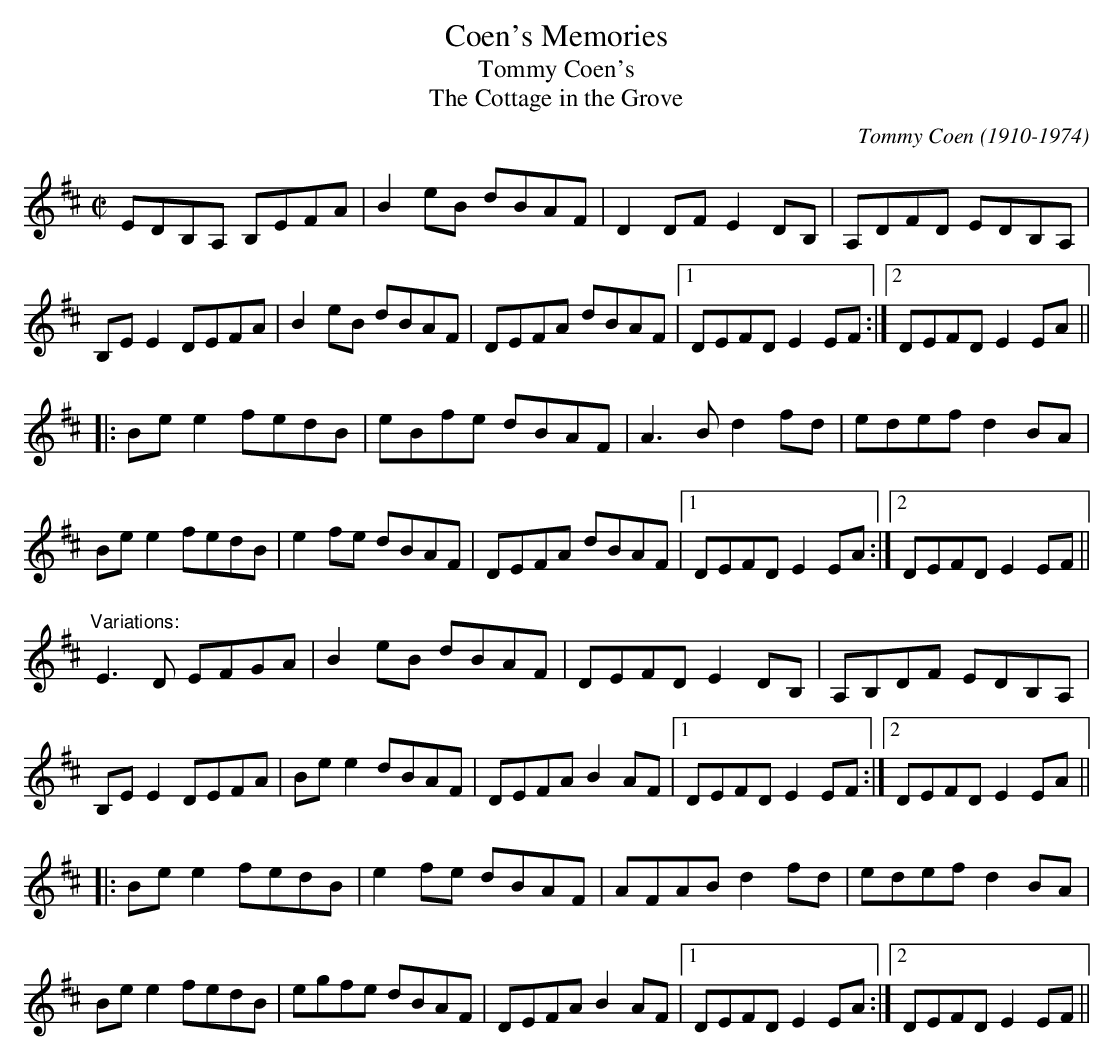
X:1
T:Coen's Memories
T:Tommy Coen's
T:Cottage in the Grove, The
C:Tommy Coen (1910-1974)
M:C|
K:Edor
EDB,A, B,EFA|B2eB dBAF|D2DF E2DB,|A,DFD EDB,A,|
B,EE2 DEFA|B2eB dBAF|DEFA dBAF|1 DEFD E2EF:|2 DEFD E2EA||
|:Bee2 fedB|eBfe dBAF|A3B d2fd|edef d2BA|
Bee2 fedB|e2fe dBAF|DEFA dBAF|1 DEFD E2EA:|2 DEFD E2EF||
"Variations:"
E3D EFGA|B2eB dBAF|DEFD E2DB,|A,B,DF EDB,A,|
B,EE2 DEFA|Bee2 dBAF|DEFA B2AF|1 DEFD E2EF:|2 DEFD E2EA||
|:Bee2 fedB|e2fe dBAF|AFAB d2fd|edef d2BA|
Bee2 fedB|egfe dBAF|DEFA B2AF|1 DEFD E2EA:|2 DEFD E2EF||
